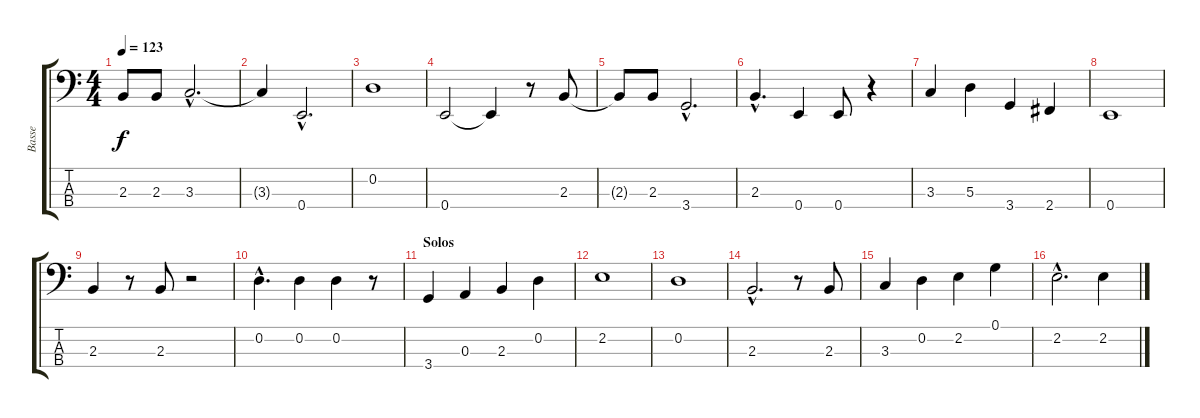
\track ("Basse" "Basse") {instrument slapbass1}
\staff {score tabs}
\tuning (G2 D2 A1 E1) {hide}
\ts (4 4)
\tempo 123
\clef f4
\ks c
2.3{t}.8{dy f} 2.3.8 3.3{hac}.2{d} |
3.3{t}.4 0.4{hac}.2{d} |
0.2.1 |
0.4.2 0.4{t}.4 r.8 2.3.8 |
2.3{t}.8 2.3.8 3.4{hac}.2{d} |
2.3{hac}.4{d} 0.4.4 0.4.8 r.4 |
3.3.4 5.3.4 3.4.4 2.4.4 |
0.4.1 |
2.3.4 r.8 2.3.8 r.2 |
0.2{hac}.4{d} 0.2.4 0.2.4 r.8 |
\section ("" "Solos")
3.4.4 0.3.4 2.3.4 0.2.4 |
2.2.1 |
0.2.1 |
2.3{hac}.2{d} r.8 2.3.8 |
3.3.4 0.2.4 2.2.4 0.1.4 |
2.2{hac}.2{d} 2.2.4
